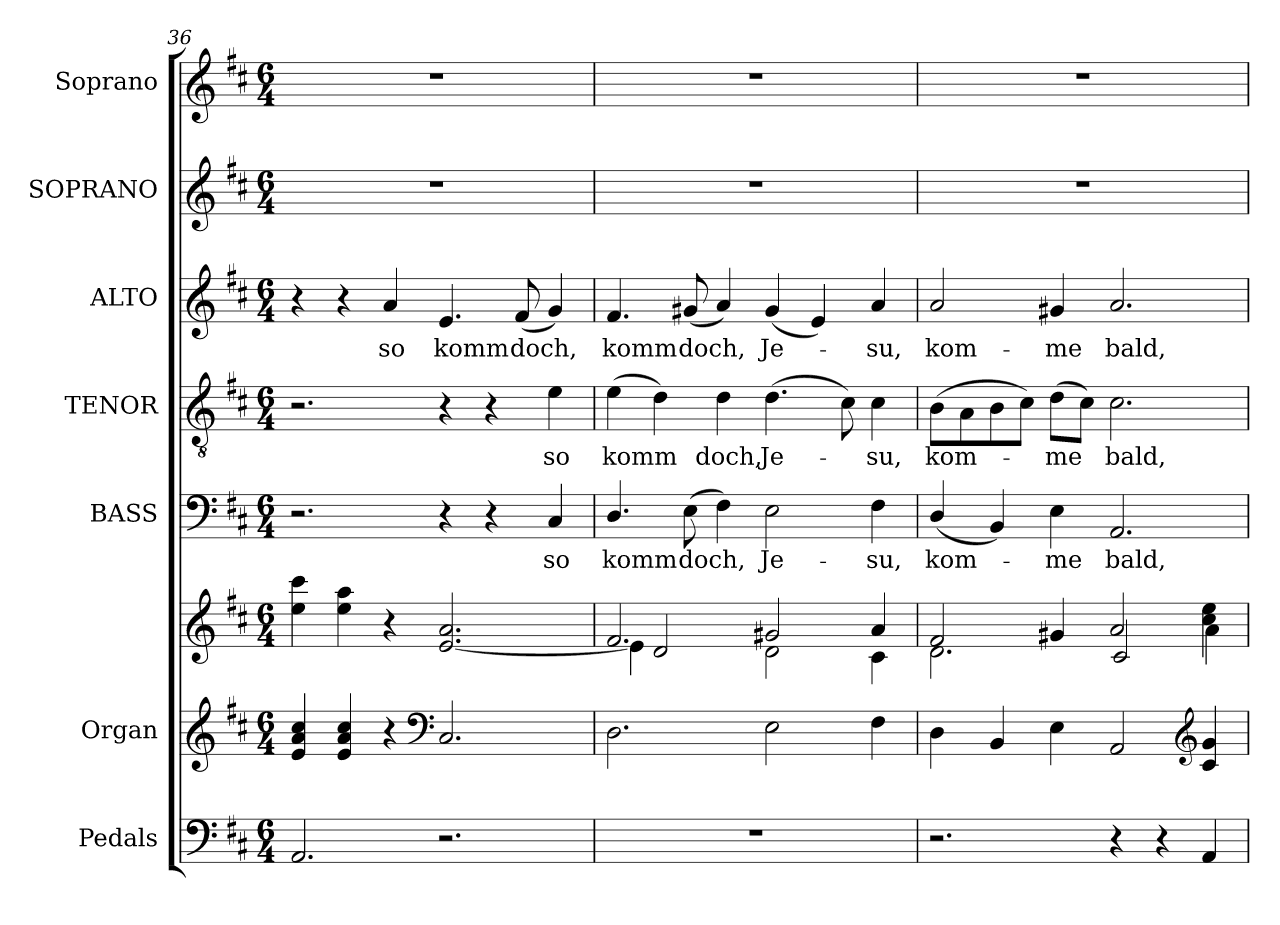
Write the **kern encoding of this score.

**kern	**kern	**kern	**kern	**text	**kern	**text	**kern	**text	**kern	**kern
*part7	*part6	*part6	*part5	*part5	*part4	*part4	*part3	*part3	*part2	*part1
*staff8	*staff7	*staff6	*staff5	*staff5	*staff4	*staff4	*staff3	*staff3	*staff2	*staff1
*I"Pedals	*I"Organ	*	*I"BASS	*	*I"TENOR	*	*I"ALTO	*	*I"SOPRANO	*I"Soprano
*I'Ped.	*I'Org.	*	*I'B.	*	*I'T.	*	*I'A.	*	*I'S.	*I'S.
*clefF4	*clefG2	*clefG2	*clefF4	*	*clefGv2	*	*clefG2	*	*clefG2	*clefG2
*	*	*	*	*	*ITrd7c12	*	*	*	*	*
*k[f#c#]	*k[f#c#]	*k[f#c#]	*k[f#c#]	*	*k[f#c#]	*	*k[f#c#]	*	*k[f#c#]	*k[f#c#]
*D:	*D:	*D:	*D:	*	*D:	*	*D:	*	*D:	*D:
*M6/4	*M6/4	*M6/4	*M6/4	*	*M6/4	*	*M6/4	*	*M6/4	*M6/4
=36	=36	=36	=36	=36	=36	=36	=36	=36	=36	=36
!	!	!	!	!	!	!	!	!	!LO:N:vis=1	!LO:N:vis=1
2.AAi/	4ei/ 4ai 4cc#i	4eei\ 4ccc#i	2.r	.	2.r	.	4r	.	1.r	1.r
.	4ei/ 4ai 4cc#i	4eei\ 4aai	.	.	.	.	4r	.	.	.
!	!	!	!	!	!	!	!	!LO:LY:b:color=#000000	!	!
.	4r	4r	.	.	.	.	4ai/	so	.	.
*	*clefF4	*	*	*	*	*	*	*	*	*
!	!	!	!	!	!	!	!	!LO:LY:b:color=#000000	!	!
2.r	2.C#i/	[2.ei/ 2.ai	4r	.	4r	.	4.ei/	komm	.	.
.	.	.	4r	.	4r	.	.	.	.	.
!	!	!	!	!	!	!	!	!LO:LY:b:color=#000000	!	!
.	.	.	.	.	.	.	(8f#i/	doch,	.	.
!	!	!	!	!LO:LY:b:color=#000000	!	!	!	!	!	!
!	!	!	!	!	!	!LO:LY:b:color=#000000	!	!	!	!
.	.	.	4C#i/	so	4Ei\	so	4gi/)	.	.	.
!!LO:LB:g=z
=37	=37	=37	=37	=37	=37	=37	=37	=37	=37	=37
!LO:N:vis=1	!	!	!	!	!	!	!	!	!	!
*	*	*^	*	*	*	*	*	*	*	*
!	!	!	!	!	!LO:LY:b:color=#000000	!	!	!	!	!	!
!	!	!	!	!	!	!	!LO:LY:b:color=#000000	!	!	!	!
!	!	!	!	!	!	!	!	!	!LO:LY:b:color=#000000	!LO:N:vis=1	!LO:N:vis=1
1.r	2.Di\	2.f#i/	4ei\]	4.Di/	komm	(4Ei\	komm	4.f#i/	komm	1.r	1.r
.	.	.	2di/	.	.	4Di\)	.	.	.	.	.
!	!	!	!	!	!LO:LY:b:color=#000000	!	!	!	!	!	!
!	!	!	!	!	!	!	!	!	!LO:LY:b:color=#000000	!	!
.	.	.	.	(8Ei\	doch,	.	.	(8g#Xi/	doch,	.	.
!	!	!	!	!	!	!	!LO:LY:b:color=#000000	!	!	!	!
.	.	.	.	4F#i\)	.	4Di\	doch,	4ai/)	.	.	.
!	!	!	!	!	!LO:LY:b:color=#000000	!	!	!	!	!	!
!	!	!	!	!	!	!	!LO:LY:b:color=#000000	!	!	!	!
!	!	!	!	!	!	!	!	!	!LO:LY:b:color=#000000	!	!
.	2Ei\	2g#Xi/	2di\	2Ei\	Je-	(4.Di\	Je-	(4g#i/	Je-	.	.
.	.	.	.	.	.	.	.	4ei/)	.	.	.
.	.	.	.	.	.	8C#i\)	.	.	.	.	.
!	!	!	!	!	!LO:LY:b:color=#000000	!	!	!	!	!	!
!	!	!	!	!	!	!	!LO:LY:b:color=#000000	!	!	!	!
!	!	!	!	!	!	!	!	!	!LO:LY:b:color=#000000	!	!
.	4F#i\	4ai/	4c#i\	4F#i\	-su,	4C#i\	-su,	4ai/	-su,	.	.
=38	=38	=38	=38	=38	=38	=38	=38	=38	=38	=38	=38
!	!	!	!	!	!LO:LY:b:color=#000000	!	!	!	!	!	!
!	!	!	!	!	!	!	!LO:LY:b:color=#000000	!	!	!	!
!	!	!	!	!	!	!	!	!	!LO:LY:b:color=#000000	!LO:N:vis=1	!LO:N:vis=1
2.r	4Di\	2f#i/	2.di\	(4Di/	kom-	(8BBi\L	kom-	2ai/	kom-	1.r	1.r
.	.	.	.	.	.	8AAi\	.	.	.	.	.
.	4BBi/	.	.	4BBi/)	.	8BBi\	.	.	.	.	.
.	.	.	.	.	.	8C#i\J)	.	.	.	.	.
!	!	!	!	!	!LO:LY:b:color=#000000	!	!	!	!	!	!
!	!	!	!	!	!	!	!LO:LY:b:color=#000000	!	!	!	!
!	!	!	!	!	!	!	!	!	!LO:LY:b:color=#000000	!	!
.	4Ei\	4g#Xi/	.	4Ei\	-me	(8Di\L	-me	4g#Xi/	-me	.	.
.	.	.	.	.	.	8C#i\J)	.	.	.	.	.
!	!	!	!	!	!LO:LY:b:color=#000000	!	!	!	!	!	!
!	!	!	!	!	!	!	!LO:LY:b:color=#000000	!	!	!	!
!	!	!	!	!	!	!	!	!	!LO:LY:b:color=#000000	!	!
4r	2AAi/	2ai/	2c#i/	2.AAi/	bald,	2.C#i\	bald,	2.ai/	bald,	.	.
4r	.	.	.	.	.	.	.	.	.	.	.
*	*clefG2	*	*	*	*	*	*	*	*	*	*
4AAi/	4c#i/ 4gi	4cc#i\ 4eei	4ai\	.	.	.	.	.	.	.	.
*	*	*v	*v	*	*	*	*	*	*	*	*
=	=	=	=	=	=	=	=	=	=	=
*-	*-	*-	*-	*-	*-	*-	*-	*-	*-	*-
